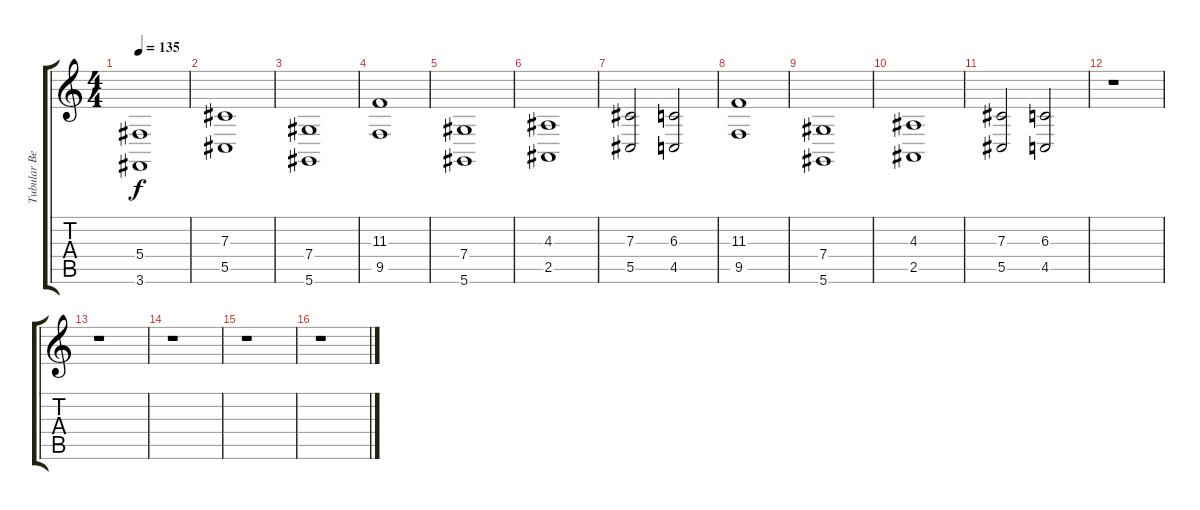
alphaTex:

\track ("Tubular Bells" "Tubular Be") {instrument tubularbells}
\staff {score tabs}
\tuning (Eb4 Bb3 Gb3 Db3 Ab2 Eb2) {hide}
\ts (4 4)
\tempo 135
\clef g2
\ks c
(5.4 3.6).1{dy f} |
(7.3 5.5).1 |
(7.4 5.6).1 |
(11.3 9.5).1 |
(7.4 5.6).1 |
(4.3 2.5).1 |
(7.3 5.5).2 (6.3 4.5).2 |
(11.3 9.5).1 |
(7.4 5.6).1 |
(4.3 2.5).1 |
(7.3 5.5).2 (6.3 4.5).2 |
r.1 |
r.1 |
r.1 |
r.1 |
r.1
